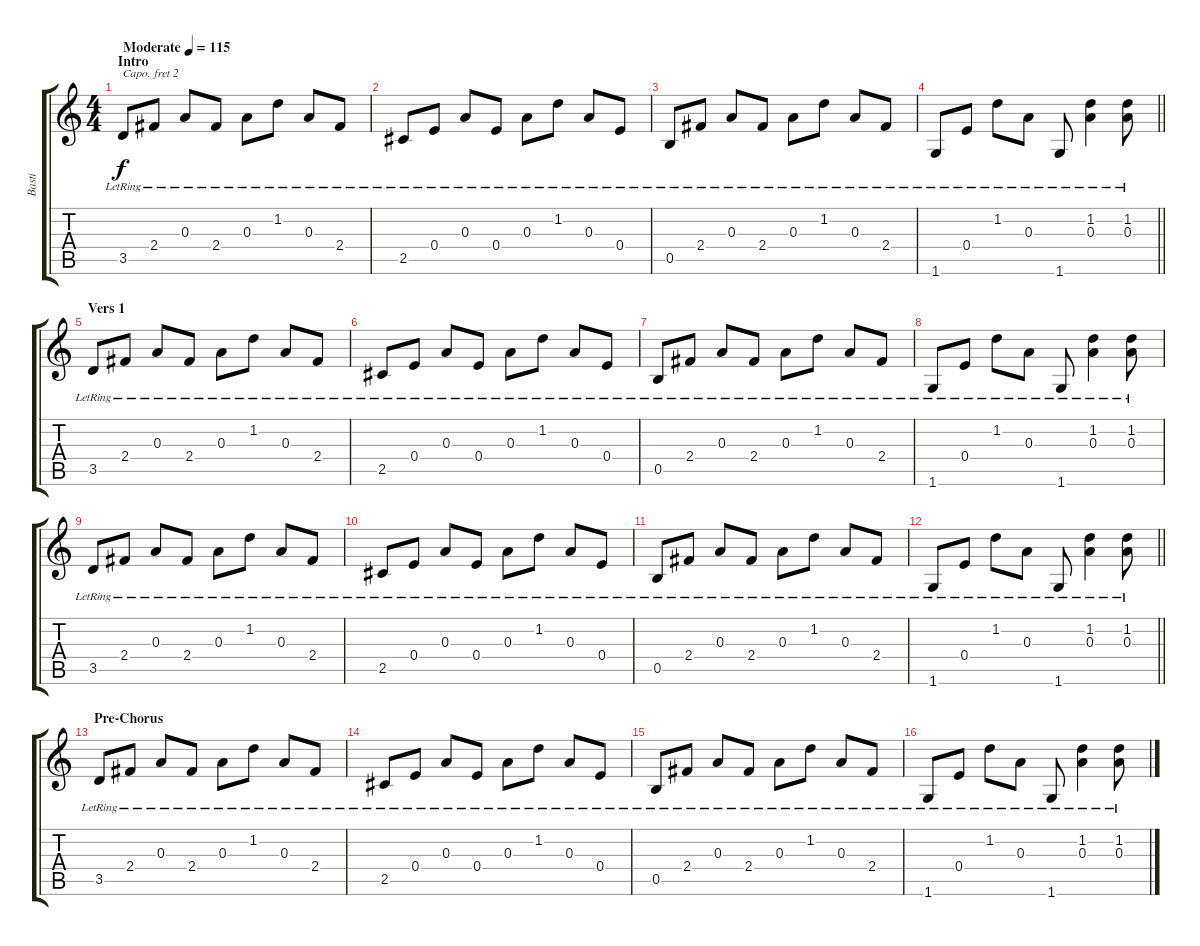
\track ("Basti" "Basti") {instrument acousticguitarnylon}
\staff {score tabs}
\capo 2
\tuning (E4 B3 G3 D3 A2 E2) {hide}
\ts (4 4)
\section ("" "Intro")
\tempo (115 "Moderate")
\clef g2
\ks c
3.5{lr}.8{dy f instrument acousticguitarnylon} 2.4{lr}.8 0.3{lr}.8 2.4{lr}.8 0.3{lr}.8 1.2{lr}.8 0.3{lr}.8 2.4{lr}.8 |
2.5{lr}.8 0.4{lr}.8 0.3{lr}.8 0.4{lr}.8 0.3{lr}.8 1.2{lr}.8 0.3{lr}.8 0.4{lr}.8 |
0.5{lr}.8 2.4{lr}.8 0.3{lr}.8 2.4{lr}.8 0.3{lr}.8 1.2{lr}.8 0.3{lr}.8 2.4{lr}.8 |
\barLineRight lightlight
1.6{lr}.8 0.4{lr}.8 1.2{lr}.8 0.3{lr}.8 1.6{lr}.8 (1.2{lr} 0.3{lr}).4 (1.2{lr} 0.3{lr}).8 |
\section ("" "Vers 1")
3.5{lr}.8 2.4{lr}.8 0.3{lr}.8 2.4{lr}.8 0.3{lr}.8 1.2{lr}.8 0.3{lr}.8 2.4{lr}.8 |
2.5{lr}.8 0.4{lr}.8 0.3{lr}.8 0.4{lr}.8 0.3{lr}.8 1.2{lr}.8 0.3{lr}.8 0.4{lr}.8 |
0.5{lr}.8 2.4{lr}.8 0.3{lr}.8 2.4{lr}.8 0.3{lr}.8 1.2{lr}.8 0.3{lr}.8 2.4{lr}.8 |
1.6{lr}.8 0.4{lr}.8 1.2{lr}.8 0.3{lr}.8 1.6{lr}.8 (1.2{lr} 0.3{lr}).4 (1.2{lr} 0.3{lr}).8 |
3.5{lr}.8 2.4{lr}.8 0.3{lr}.8 2.4{lr}.8 0.3{lr}.8 1.2{lr}.8 0.3{lr}.8 2.4{lr}.8 |
2.5{lr}.8 0.4{lr}.8 0.3{lr}.8 0.4{lr}.8 0.3{lr}.8 1.2{lr}.8 0.3{lr}.8 0.4{lr}.8 |
0.5{lr}.8 2.4{lr}.8 0.3{lr}.8 2.4{lr}.8 0.3{lr}.8 1.2{lr}.8 0.3{lr}.8 2.4{lr}.8 |
\barLineRight lightlight
1.6{lr}.8 0.4{lr}.8 1.2{lr}.8 0.3{lr}.8 1.6{lr}.8 (1.2{lr} 0.3{lr}).4 (1.2{lr} 0.3{lr}).8 |
\section ("" "Pre-Chorus")
3.5{lr}.8 2.4{lr}.8 0.3{lr}.8 2.4{lr}.8 0.3{lr}.8 1.2{lr}.8 0.3{lr}.8 2.4{lr}.8 |
2.5{lr}.8 0.4{lr}.8 0.3{lr}.8 0.4{lr}.8 0.3{lr}.8 1.2{lr}.8 0.3{lr}.8 0.4{lr}.8 |
0.5{lr}.8 2.4{lr}.8 0.3{lr}.8 2.4{lr}.8 0.3{lr}.8 1.2{lr}.8 0.3{lr}.8 2.4{lr}.8 |
1.6{lr}.8 0.4{lr}.8 1.2{lr}.8 0.3{lr}.8 1.6{lr}.8 (1.2{lr} 0.3{lr}).4 (1.2{lr} 0.3{lr}).8
